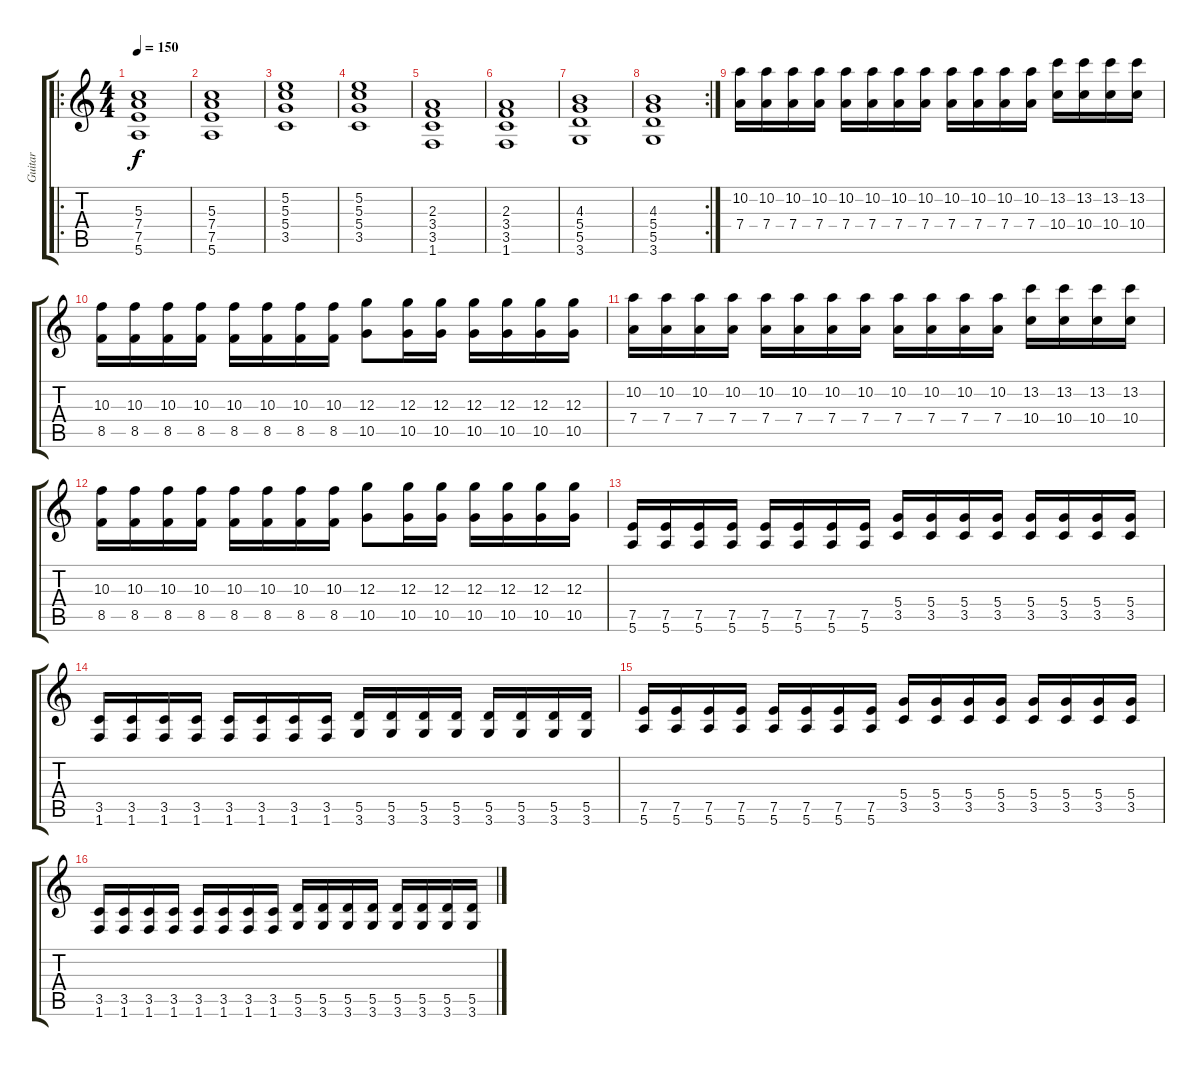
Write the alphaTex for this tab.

\track ("Guitar" "Guitar") {instrument distortionguitar}
\staff {score tabs}
\tuning (E4 B3 G3 D3 A2 E2) {hide}
\ro
\ts (4 4)
\tempo 150
\clef g2
\ks c
(5.3 7.4 7.5 5.6).1{dy f volume 5 instrument distortionguitar} |
(5.3 7.4 7.5 5.6).1 |
(5.2 5.3 5.4 3.5).1 |
(5.2 5.3 5.4 3.5).1 |
(2.3 3.4 3.5 1.6).1 |
(2.3 3.4 3.5 1.6).1 |
(4.3 5.4 5.5 3.6).1 |
\rc 2
(4.3 5.4 5.5 3.6).1 |
(10.2 7.4).16{volume 12} (10.2 7.4).16 (10.2 7.4).16 (10.2 7.4).16 (10.2 7.4).16 (10.2 7.4).16 (10.2 7.4).16 (10.2 7.4).16 (10.2 7.4).16 (10.2 7.4).16 (10.2 7.4).16 (10.2 7.4).16 (13.2 10.4).16 (13.2 10.4).16 (13.2 10.4).16 (13.2 10.4).16 |
(10.3 8.5).16 (10.3 8.5).16 (10.3 8.5).16 (10.3 8.5).16 (10.3 8.5).16 (10.3 8.5).16 (10.3 8.5).16 (10.3 8.5).16 (12.3 10.5).8 (12.3 10.5).16 (12.3 10.5).16 (12.3 10.5).16 (12.3 10.5).16 (12.3 10.5).16 (12.3 10.5).16 |
(10.2 7.4).16{volume 12} (10.2 7.4).16 (10.2 7.4).16 (10.2 7.4).16 (10.2 7.4).16 (10.2 7.4).16 (10.2 7.4).16 (10.2 7.4).16 (10.2 7.4).16 (10.2 7.4).16 (10.2 7.4).16 (10.2 7.4).16 (13.2 10.4).16 (13.2 10.4).16 (13.2 10.4).16 (13.2 10.4).16 |
(10.3 8.5).16 (10.3 8.5).16 (10.3 8.5).16 (10.3 8.5).16 (10.3 8.5).16 (10.3 8.5).16 (10.3 8.5).16 (10.3 8.5).16 (12.3 10.5).8 (12.3 10.5).16 (12.3 10.5).16 (12.3 10.5).16 (12.3 10.5).16 (12.3 10.5).16 (12.3 10.5).16 |
(7.5 5.6).16 (7.5 5.6).16 (7.5 5.6).16 (7.5 5.6).16 (7.5 5.6).16 (7.5 5.6).16 (7.5 5.6).16 (7.5 5.6).16 (5.4 3.5).16 (5.4 3.5).16 (5.4 3.5).16 (5.4 3.5).16 (5.4 3.5).16 (5.4 3.5).16 (5.4 3.5).16 (5.4 3.5).16 |
(3.5 1.6).16 (3.5 1.6).16 (3.5 1.6).16 (3.5 1.6).16 (3.5 1.6).16 (3.5 1.6).16 (3.5 1.6).16 (3.5 1.6).16 (5.5 3.6).16 (5.5 3.6).16 (5.5 3.6).16 (5.5 3.6).16 (5.5 3.6).16 (5.5 3.6).16 (5.5 3.6).16 (5.5 3.6).16 |
(7.5 5.6).16 (7.5 5.6).16 (7.5 5.6).16 (7.5 5.6).16 (7.5 5.6).16 (7.5 5.6).16 (7.5 5.6).16 (7.5 5.6).16 (5.4 3.5).16 (5.4 3.5).16 (5.4 3.5).16 (5.4 3.5).16 (5.4 3.5).16 (5.4 3.5).16 (5.4 3.5).16 (5.4 3.5).16 |
(3.5 1.6).16 (3.5 1.6).16 (3.5 1.6).16 (3.5 1.6).16 (3.5 1.6).16 (3.5 1.6).16 (3.5 1.6).16 (3.5 1.6).16 (5.5 3.6).16 (5.5 3.6).16 (5.5 3.6).16 (5.5 3.6).16 (5.5 3.6).16 (5.5 3.6).16 (5.5 3.6).16 (5.5 3.6).16
